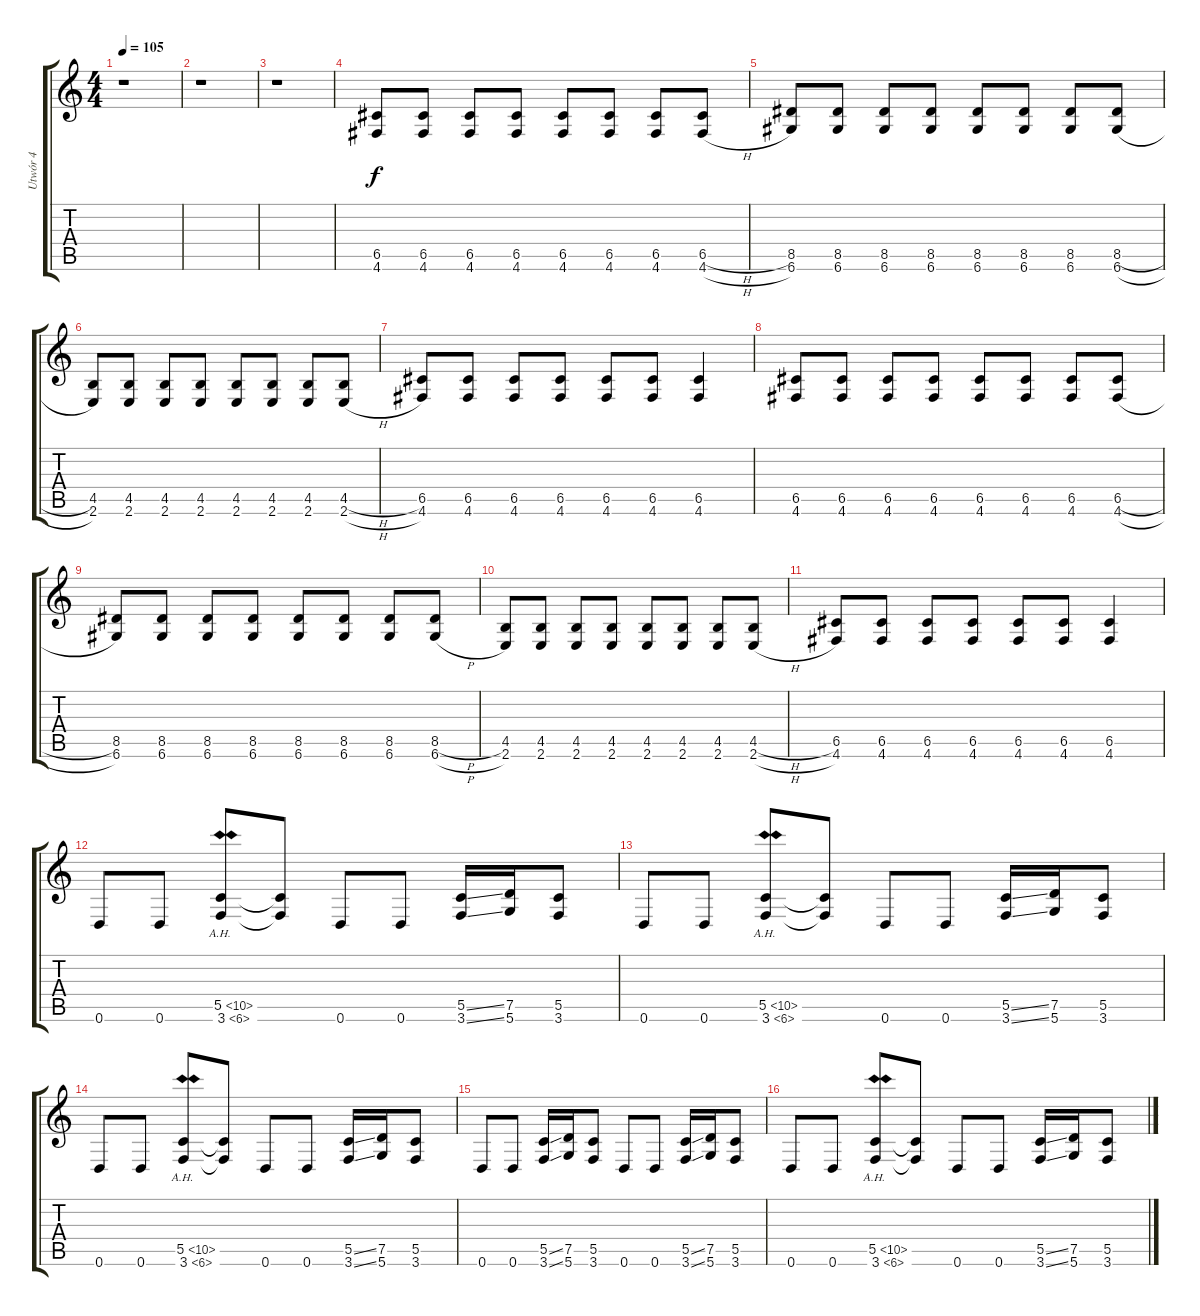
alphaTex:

\track ("Utwór 4" "Utwór 4") {instrument overdrivenguitar}
\staff {score tabs}
\tuning (D4 A3 F3 C3 G2 D2) {hide}
\ts (4 4)
\tempo 105
\clef g2
\ks c
r.1{dy f} |
r.1 |
r.1 |
(6.5 4.6).8 (6.5 4.6).8 (6.5 4.6).8 (6.5 4.6).8 (6.5 4.6).8 (6.5 4.6).8 (6.5 4.6).8 (6.5{h} 4.6{h}).8 |
(8.5 6.6).8 (8.5 6.6).8 (8.5 6.6).8 (8.5 6.6).8 (8.5 6.6).8 (8.5 6.6).8 (8.5 6.6).8 (8.5{h} 6.6{h}).8 |
(4.5 2.6).8 (4.5 2.6).8 (4.5 2.6).8 (4.5 2.6).8 (4.5 2.6).8 (4.5 2.6).8 (4.5 2.6).8 (4.5{h} 2.6{h}).8 |
(6.5 4.6).8 (6.5 4.6).8 (6.5 4.6).8 (6.5 4.6).8 (6.5 4.6).8 (6.5 4.6).8 (6.5 4.6).4 |
(6.5 4.6).8 (6.5 4.6).8 (6.5 4.6).8 (6.5 4.6).8 (6.5 4.6).8 (6.5 4.6).8 (6.5 4.6).8 (6.5{h} 4.6{h}).8 |
(8.5 6.6).8 (8.5 6.6).8 (8.5 6.6).8 (8.5 6.6).8 (8.5 6.6).8 (8.5 6.6).8 (8.5 6.6).8 (8.5{h} 6.6{h}).8 |
(4.5 2.6).8 (4.5 2.6).8 (4.5 2.6).8 (4.5 2.6).8 (4.5 2.6).8 (4.5 2.6).8 (4.5 2.6).8 (4.5{h} 2.6{h}).8 |
(6.5 4.6).8 (6.5 4.6).8 (6.5 4.6).8 (6.5 4.6).8 (6.5 4.6).8 (6.5 4.6).8 (6.5 4.6).4 |
0.6.8 0.6.8 (5.5{ah 5} 3.6{ah 3}).8 (5.5{t} 3.6{t}).8 0.6.8 0.6.8 (5.5{ss} 3.6{ss}).16 (7.5 5.6).16 (5.5 3.6).8 |
0.6.8 0.6.8 (5.5{ah 5} 3.6{ah 3}).8 (5.5{t} 3.6{t}).8 0.6.8 0.6.8 (5.5{ss} 3.6{ss}).16 (7.5 5.6).16 (5.5 3.6).8 |
0.6.8 0.6.8 (5.5{ah 5} 3.6{ah 3}).8 (5.5{t} 3.6{t}).8 0.6.8 0.6.8 (5.5{ss} 3.6{ss}).16 (7.5 5.6).16 (5.5 3.6).8 |
0.6.8 0.6.8 (5.5{ss} 3.6{ss}).16 (7.5 5.6).16 (5.5 3.6).8 0.6.8 0.6.8 (5.5{ss} 3.6{ss}).16 (7.5 5.6).16 (5.5 3.6).8 |
0.6.8 0.6.8 (5.5{ah 5} 3.6{ah 3}).8 (5.5{t} 3.6{t}).8 0.6.8 0.6.8 (5.5{ss} 3.6{ss}).16 (7.5 5.6).16 (5.5 3.6).8
